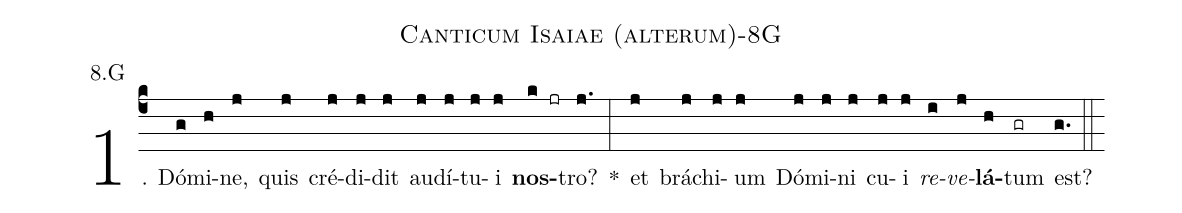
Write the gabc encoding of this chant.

name: Canticum Isaiae (alterum)-8G;
annotation: 8.G;
%%
(c4)1. Dó(g)mi(h)ne,(j) quis(j) cré(j)di(j)dit(j) au(j)dí(j)tu(j)i(j) <b>nos</b>(k jr)tro?(j.) *(:) et(j) brá(j)chi(j)um(j) Dó(j)mi(j)ni(j) cu(j)i(j) <i>re</i>(i)<i>ve</i>(j)<b>lá</b>(h)tum(gr) est?(g.) (::)
